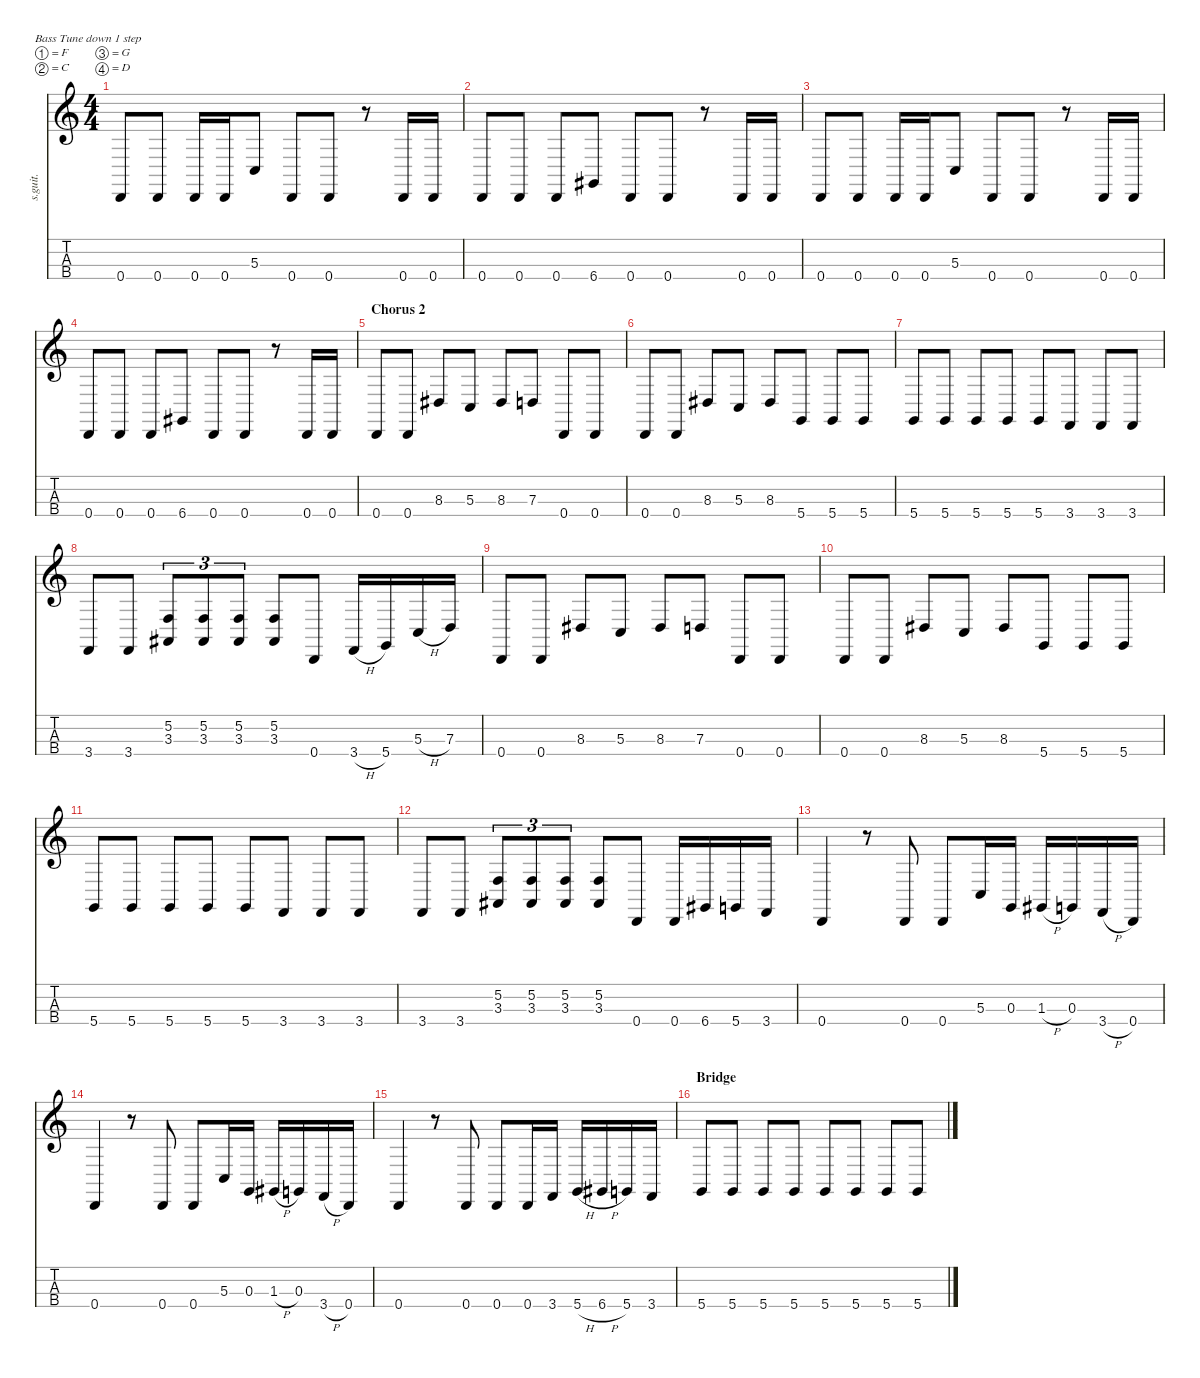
\defaultSystemsLayout 4
\hideDynamics
\bracketExtendMode nobrackets
\track ("Jason Newsted" "s.guit.") {instrument electricbasspick}
\staff {score tabs}
\tuning (F2 C2 G1 D1)
\ts (4 4)
\tempo (90 hide)
\clef g2
\ks c
0.4.8{lyrics (0 "") lyrics (1 "") lyrics (2 "") lyrics (3 "") lyrics (4 "") dy ff} 0.4.8{lyrics (0 "") lyrics (1 "") lyrics (2 "") lyrics (3 "") lyrics (4 "")} 0.4.16{lyrics (0 "") lyrics (1 "") lyrics (2 "") lyrics (3 "") lyrics (4 "")} 0.4.16{lyrics (0 "") lyrics (1 "") lyrics (2 "") lyrics (3 "") lyrics (4 "")} 5.3.8{lyrics (0 "") lyrics (1 "") lyrics (2 "") lyrics (3 "") lyrics (4 "")} 0.4.8{lyrics (0 "") lyrics (1 "") lyrics (2 "") lyrics (3 "") lyrics (4 "")} 0.4.8{lyrics (0 "") lyrics (1 "") lyrics (2 "") lyrics (3 "") lyrics (4 "")} r.8 0.4.16{lyrics (0 "") lyrics (1 "") lyrics (2 "") lyrics (3 "") lyrics (4 "")} 0.4.16{lyrics (0 "") lyrics (1 "") lyrics (2 "") lyrics (3 "") lyrics (4 "")} |
\tempo (89 hide)
0.4.8{lyrics (0 "") lyrics (1 "") lyrics (2 "") lyrics (3 "") lyrics (4 "")} 0.4.8{lyrics (0 "") lyrics (1 "") lyrics (2 "") lyrics (3 "") lyrics (4 "")} 0.4.8{lyrics (0 "") lyrics (1 "") lyrics (2 "") lyrics (3 "") lyrics (4 "")} 6.4{acc #}.8{lyrics (0 "") lyrics (1 "") lyrics (2 "") lyrics (3 "") lyrics (4 "")} 0.4.8{lyrics (0 "") lyrics (1 "") lyrics (2 "") lyrics (3 "") lyrics (4 "")} 0.4.8{lyrics (0 "") lyrics (1 "") lyrics (2 "") lyrics (3 "") lyrics (4 "")} r.8 0.4.16{lyrics (0 "") lyrics (1 "") lyrics (2 "") lyrics (3 "") lyrics (4 "")} 0.4.16{lyrics (0 "") lyrics (1 "") lyrics (2 "") lyrics (3 "") lyrics (4 "")} |
\tempo (90 hide)
0.4.8{lyrics (0 "") lyrics (1 "") lyrics (2 "") lyrics (3 "") lyrics (4 "")} 0.4.8{lyrics (0 "") lyrics (1 "") lyrics (2 "") lyrics (3 "") lyrics (4 "")} 0.4.16{lyrics (0 "") lyrics (1 "") lyrics (2 "") lyrics (3 "") lyrics (4 "")} 0.4.16{lyrics (0 "") lyrics (1 "") lyrics (2 "") lyrics (3 "") lyrics (4 "")} 5.3.8{lyrics (0 "") lyrics (1 "") lyrics (2 "") lyrics (3 "") lyrics (4 "")} 0.4.8{lyrics (0 "") lyrics (1 "") lyrics (2 "") lyrics (3 "") lyrics (4 "")} 0.4.8{lyrics (0 "") lyrics (1 "") lyrics (2 "") lyrics (3 "") lyrics (4 "")} r.8 0.4.16{lyrics (0 "") lyrics (1 "") lyrics (2 "") lyrics (3 "") lyrics (4 "")} 0.4.16{lyrics (0 "") lyrics (1 "") lyrics (2 "") lyrics (3 "") lyrics (4 "")} |
0.4.8{lyrics (0 "") lyrics (1 "") lyrics (2 "") lyrics (3 "") lyrics (4 "")} 0.4.8{lyrics (0 "") lyrics (1 "") lyrics (2 "") lyrics (3 "") lyrics (4 "")} 0.4.8{lyrics (0 "") lyrics (1 "") lyrics (2 "") lyrics (3 "") lyrics (4 "")} 6.4{acc #}.8{lyrics (0 "") lyrics (1 "") lyrics (2 "") lyrics (3 "") lyrics (4 "")} 0.4.8{lyrics (0 "") lyrics (1 "") lyrics (2 "") lyrics (3 "") lyrics (4 "")} 0.4.8{lyrics (0 "") lyrics (1 "") lyrics (2 "") lyrics (3 "") lyrics (4 "")} r.8 0.4.16{lyrics (0 "") lyrics (1 "") lyrics (2 "") lyrics (3 "") lyrics (4 "")} 0.4.16{lyrics (0 "") lyrics (1 "") lyrics (2 "") lyrics (3 "") lyrics (4 "")} |
\section ("" "Chorus 2")
\tempo (89 hide)
0.4.8{lyrics (0 "") lyrics (1 "") lyrics (2 "") lyrics (3 "") lyrics (4 "")} 0.4.8{lyrics (0 "") lyrics (1 "") lyrics (2 "") lyrics (3 "") lyrics (4 "")} 8.3{acc #}.8{lyrics (0 "") lyrics (1 "") lyrics (2 "") lyrics (3 "") lyrics (4 "") dy f} 5.3.8{lyrics (0 "") lyrics (1 "") lyrics (2 "") lyrics (3 "") lyrics (4 "")} 8.3{acc #}.8{lyrics (0 "") lyrics (1 "") lyrics (2 "") lyrics (3 "") lyrics (4 "")} 7.3.8{lyrics (0 "") lyrics (1 "") lyrics (2 "") lyrics (3 "") lyrics (4 "")} 0.4.8{lyrics (0 "") lyrics (1 "") lyrics (2 "") lyrics (3 "") lyrics (4 "") dy ff} 0.4.8{lyrics (0 "") lyrics (1 "") lyrics (2 "") lyrics (3 "") lyrics (4 "")} |
0.4.8{lyrics (0 "") lyrics (1 "") lyrics (2 "") lyrics (3 "") lyrics (4 "")} 0.4.8{lyrics (0 "") lyrics (1 "") lyrics (2 "") lyrics (3 "") lyrics (4 "")} 8.3{acc #}.8{lyrics (0 "") lyrics (1 "") lyrics (2 "") lyrics (3 "") lyrics (4 "") dy f} 5.3.8{lyrics (0 "") lyrics (1 "") lyrics (2 "") lyrics (3 "") lyrics (4 "")} 8.3{acc #}.8{lyrics (0 "") lyrics (1 "") lyrics (2 "") lyrics (3 "") lyrics (4 "")} 5.4.8{lyrics (0 "") lyrics (1 "") lyrics (2 "") lyrics (3 "") lyrics (4 "")} 5.4.8{lyrics (0 "") lyrics (1 "") lyrics (2 "") lyrics (3 "") lyrics (4 "")} 5.4.8{lyrics (0 "") lyrics (1 "") lyrics (2 "") lyrics (3 "") lyrics (4 "")} |
5.4.8{lyrics (0 "") lyrics (1 "") lyrics (2 "") lyrics (3 "") lyrics (4 "")} 5.4.8{lyrics (0 "") lyrics (1 "") lyrics (2 "") lyrics (3 "") lyrics (4 "")} 5.4.8{lyrics (0 "") lyrics (1 "") lyrics (2 "") lyrics (3 "") lyrics (4 "")} 5.4.8{lyrics (0 "") lyrics (1 "") lyrics (2 "") lyrics (3 "") lyrics (4 "")} 5.4.8{lyrics (0 "") lyrics (1 "") lyrics (2 "") lyrics (3 "") lyrics (4 "")} 3.4.8{lyrics (0 "") lyrics (1 "") lyrics (2 "") lyrics (3 "") lyrics (4 "")} 3.4.8{lyrics (0 "") lyrics (1 "") lyrics (2 "") lyrics (3 "") lyrics (4 "") dy ff} 3.4.8{lyrics (0 "") lyrics (1 "") lyrics (2 "") lyrics (3 "") lyrics (4 "")} |
3.4.8{lyrics (0 "") lyrics (1 "") lyrics (2 "") lyrics (3 "") lyrics (4 "")} 3.4.8{lyrics (0 "") lyrics (1 "") lyrics (2 "") lyrics (3 "") lyrics (4 "")} (3.3{acc #} 5.2).8{tu (3 2) lyrics (0 "") lyrics (1 "") lyrics (2 "") lyrics (3 "") lyrics (4 "")} (3.3{acc #} 5.2).8{tu (3 2) lyrics (0 "") lyrics (1 "") lyrics (2 "") lyrics (3 "") lyrics (4 "")} (3.3{acc #} 5.2).8{tu (3 2) lyrics (0 "") lyrics (1 "") lyrics (2 "") lyrics (3 "") lyrics (4 "")} (3.3{acc #} 5.2).8{lyrics (0 "") lyrics (1 "") lyrics (2 "") lyrics (3 "") lyrics (4 "")} 0.4.8{lyrics (0 "") lyrics (1 "") lyrics (2 "") lyrics (3 "") lyrics (4 "")} 3.4{h}.16{lyrics (0 "") lyrics (1 "") lyrics (2 "") lyrics (3 "") lyrics (4 "") dy f} 5.4.16{lyrics (0 "") lyrics (1 "") lyrics (2 "") lyrics (3 "") lyrics (4 "")} 5.3{h}.16{lyrics (0 "") lyrics (1 "") lyrics (2 "") lyrics (3 "") lyrics (4 "")} 7.3.16{lyrics (0 "") lyrics (1 "") lyrics (2 "") lyrics (3 "") lyrics (4 "")} |
0.4.8{lyrics (0 "") lyrics (1 "") lyrics (2 "") lyrics (3 "") lyrics (4 "") dy ff} 0.4.8{lyrics (0 "") lyrics (1 "") lyrics (2 "") lyrics (3 "") lyrics (4 "")} 8.3{acc #}.8{lyrics (0 "") lyrics (1 "") lyrics (2 "") lyrics (3 "") lyrics (4 "") dy f} 5.3.8{lyrics (0 "") lyrics (1 "") lyrics (2 "") lyrics (3 "") lyrics (4 "")} 8.3{acc #}.8{lyrics (0 "") lyrics (1 "") lyrics (2 "") lyrics (3 "") lyrics (4 "")} 7.3.8{lyrics (0 "") lyrics (1 "") lyrics (2 "") lyrics (3 "") lyrics (4 "")} 0.4.8{lyrics (0 "") lyrics (1 "") lyrics (2 "") lyrics (3 "") lyrics (4 "") dy ff} 0.4.8{lyrics (0 "") lyrics (1 "") lyrics (2 "") lyrics (3 "") lyrics (4 "")} |
0.4.8{lyrics (0 "") lyrics (1 "") lyrics (2 "") lyrics (3 "") lyrics (4 "")} 0.4.8{lyrics (0 "") lyrics (1 "") lyrics (2 "") lyrics (3 "") lyrics (4 "")} 8.3{acc #}.8{lyrics (0 "") lyrics (1 "") lyrics (2 "") lyrics (3 "") lyrics (4 "") dy f} 5.3.8{lyrics (0 "") lyrics (1 "") lyrics (2 "") lyrics (3 "") lyrics (4 "")} 8.3{acc #}.8{lyrics (0 "") lyrics (1 "") lyrics (2 "") lyrics (3 "") lyrics (4 "")} 5.4.8{lyrics (0 "") lyrics (1 "") lyrics (2 "") lyrics (3 "") lyrics (4 "")} 5.4.8{lyrics (0 "") lyrics (1 "") lyrics (2 "") lyrics (3 "") lyrics (4 "")} 5.4.8{lyrics (0 "") lyrics (1 "") lyrics (2 "") lyrics (3 "") lyrics (4 "")} |
5.4.8{lyrics (0 "") lyrics (1 "") lyrics (2 "") lyrics (3 "") lyrics (4 "")} 5.4.8{lyrics (0 "") lyrics (1 "") lyrics (2 "") lyrics (3 "") lyrics (4 "")} 5.4.8{lyrics (0 "") lyrics (1 "") lyrics (2 "") lyrics (3 "") lyrics (4 "")} 5.4.8{lyrics (0 "") lyrics (1 "") lyrics (2 "") lyrics (3 "") lyrics (4 "")} 5.4.8{lyrics (0 "") lyrics (1 "") lyrics (2 "") lyrics (3 "") lyrics (4 "")} 3.4.8{lyrics (0 "") lyrics (1 "") lyrics (2 "") lyrics (3 "") lyrics (4 "") dy ff} 3.4.8{lyrics (0 "") lyrics (1 "") lyrics (2 "") lyrics (3 "") lyrics (4 "")} 3.4.8{lyrics (0 "") lyrics (1 "") lyrics (2 "") lyrics (3 "") lyrics (4 "")} |
\tempo (86 hide)
3.4.8{lyrics (0 "") lyrics (1 "") lyrics (2 "") lyrics (3 "") lyrics (4 "")} 3.4.8{lyrics (0 "") lyrics (1 "") lyrics (2 "") lyrics (3 "") lyrics (4 "")} (3.3{acc #} 5.2).8{tu (3 2) lyrics (0 "") lyrics (1 "") lyrics (2 "") lyrics (3 "") lyrics (4 "")} (3.3{acc #} 5.2).8{tu (3 2) lyrics (0 "") lyrics (1 "") lyrics (2 "") lyrics (3 "") lyrics (4 "")} (3.3{acc #} 5.2).8{tu (3 2) lyrics (0 "") lyrics (1 "") lyrics (2 "") lyrics (3 "") lyrics (4 "")} (3.3{acc #} 5.2).8{lyrics (0 "") lyrics (1 "") lyrics (2 "") lyrics (3 "") lyrics (4 "")} 0.4.8{lyrics (0 "") lyrics (1 "") lyrics (2 "") lyrics (3 "") lyrics (4 "")} 0.4.16{lyrics (0 "") lyrics (1 "") lyrics (2 "") lyrics (3 "") lyrics (4 "") dy f} 6.4{acc #}.16{lyrics (0 "") lyrics (1 "") lyrics (2 "") lyrics (3 "") lyrics (4 "")} 5.4.16{lyrics (0 "") lyrics (1 "") lyrics (2 "") lyrics (3 "") lyrics (4 "")} 3.4.16{lyrics (0 "") lyrics (1 "") lyrics (2 "") lyrics (3 "") lyrics (4 "")} |
\tempo (87 hide)
0.4.4{lyrics (0 "") lyrics (1 "") lyrics (2 "") lyrics (3 "") lyrics (4 "") dy ff} r.8 0.4.8{lyrics (0 "") lyrics (1 "") lyrics (2 "") lyrics (3 "") lyrics (4 "")} 0.4.8{lyrics (0 "") lyrics (1 "") lyrics (2 "") lyrics (3 "") lyrics (4 "")} 5.3.16{lyrics (0 "") lyrics (1 "") lyrics (2 "") lyrics (3 "") lyrics (4 "")} 0.3.16{lyrics (0 "") lyrics (1 "") lyrics (2 "") lyrics (3 "") lyrics (4 "")} 1.3{h acc #}.16{lyrics (0 "") lyrics (1 "") lyrics (2 "") lyrics (3 "") lyrics (4 "")} 0.3.16{lyrics (0 "") lyrics (1 "") lyrics (2 "") lyrics (3 "") lyrics (4 "")} 3.4{h}.16{lyrics (0 "") lyrics (1 "") lyrics (2 "") lyrics (3 "") lyrics (4 "")} 0.4.16{lyrics (0 "") lyrics (1 "") lyrics (2 "") lyrics (3 "") lyrics (4 "")} |
\tempo (89 hide)
0.4.4{lyrics (0 "") lyrics (1 "") lyrics (2 "") lyrics (3 "") lyrics (4 "")} r.8 0.4.8{lyrics (0 "") lyrics (1 "") lyrics (2 "") lyrics (3 "") lyrics (4 "")} 0.4.8{lyrics (0 "") lyrics (1 "") lyrics (2 "") lyrics (3 "") lyrics (4 "")} 5.3.16{lyrics (0 "") lyrics (1 "") lyrics (2 "") lyrics (3 "") lyrics (4 "")} 0.3.16{lyrics (0 "") lyrics (1 "") lyrics (2 "") lyrics (3 "") lyrics (4 "")} 1.3{h acc #}.16{lyrics (0 "") lyrics (1 "") lyrics (2 "") lyrics (3 "") lyrics (4 "")} 0.3.16{lyrics (0 "") lyrics (1 "") lyrics (2 "") lyrics (3 "") lyrics (4 "")} 3.4{h}.16{lyrics (0 "") lyrics (1 "") lyrics (2 "") lyrics (3 "") lyrics (4 "")} 0.4.16{lyrics (0 "") lyrics (1 "") lyrics (2 "") lyrics (3 "") lyrics (4 "")} |
\tempo (90 hide)
0.4.4{lyrics (0 "") lyrics (1 "") lyrics (2 "") lyrics (3 "") lyrics (4 "")} r.8 0.4.8{lyrics (0 "") lyrics (1 "") lyrics (2 "") lyrics (3 "") lyrics (4 "")} 0.4.8{lyrics (0 "") lyrics (1 "") lyrics (2 "") lyrics (3 "") lyrics (4 "")} 0.4.16{lyrics (0 "") lyrics (1 "") lyrics (2 "") lyrics (3 "") lyrics (4 "")} 3.4.16{lyrics (0 "") lyrics (1 "") lyrics (2 "") lyrics (3 "") lyrics (4 "")} 5.4{h}.16{lyrics (0 "") lyrics (1 "") lyrics (2 "") lyrics (3 "") lyrics (4 "")} 6.4{h acc #}.16{lyrics (0 "") lyrics (1 "") lyrics (2 "") lyrics (3 "") lyrics (4 "")} 5.4.16{lyrics (0 "") lyrics (1 "") lyrics (2 "") lyrics (3 "") lyrics (4 "")} 3.4.16{lyrics (0 "") lyrics (1 "") lyrics (2 "") lyrics (3 "") lyrics (4 "")} |
\section ("" "Bridge")
\tempo (89 hide)
5.4.8{lyrics (0 "") lyrics (1 "") lyrics (2 "") lyrics (3 "") lyrics (4 "") dy f} 5.4.8{lyrics (0 "") lyrics (1 "") lyrics (2 "") lyrics (3 "") lyrics (4 "")} 5.4.8{lyrics (0 "") lyrics (1 "") lyrics (2 "") lyrics (3 "") lyrics (4 "")} 5.4.8{lyrics (0 "") lyrics (1 "") lyrics (2 "") lyrics (3 "") lyrics (4 "")} 5.4.8{lyrics (0 "") lyrics (1 "") lyrics (2 "") lyrics (3 "") lyrics (4 "")} 5.4.8{lyrics (0 "") lyrics (1 "") lyrics (2 "") lyrics (3 "") lyrics (4 "")} 5.4.8{lyrics (0 "") lyrics (1 "") lyrics (2 "") lyrics (3 "") lyrics (4 "")} 5.4.8{lyrics (0 "") lyrics (1 "") lyrics (2 "") lyrics (3 "") lyrics (4 "")}
